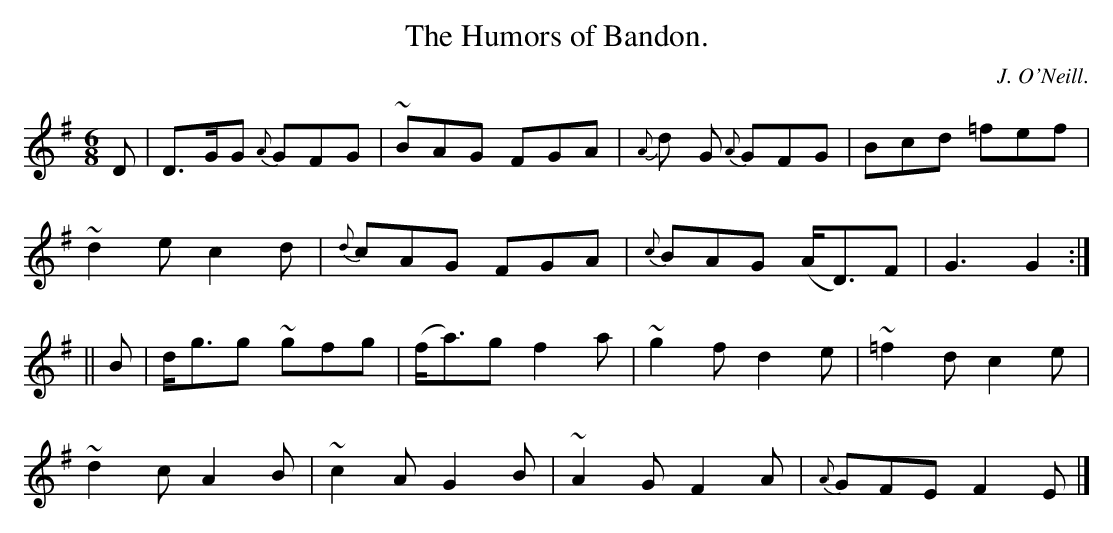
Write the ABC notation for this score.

X:1
T: The Humors of Bandon.
C: J. O'Neill.
M: 6/8
K: Em
D|D>GG {A}GFG|~BAG FGA|{A}d G {A}GFG|Bcd =fef|
~d2 e c2 d|{d}cAG FGA|{c}BAG (A<D)F|G3 G2:|
||B|d<gg ~gfg|(f<a)g f2 a|~g2 f d2 e|~=f2 d c2 e|
~d2 c A2 B|~c2 A G2 B|~A2 G F2 A|{A}GFE F2 E|]
